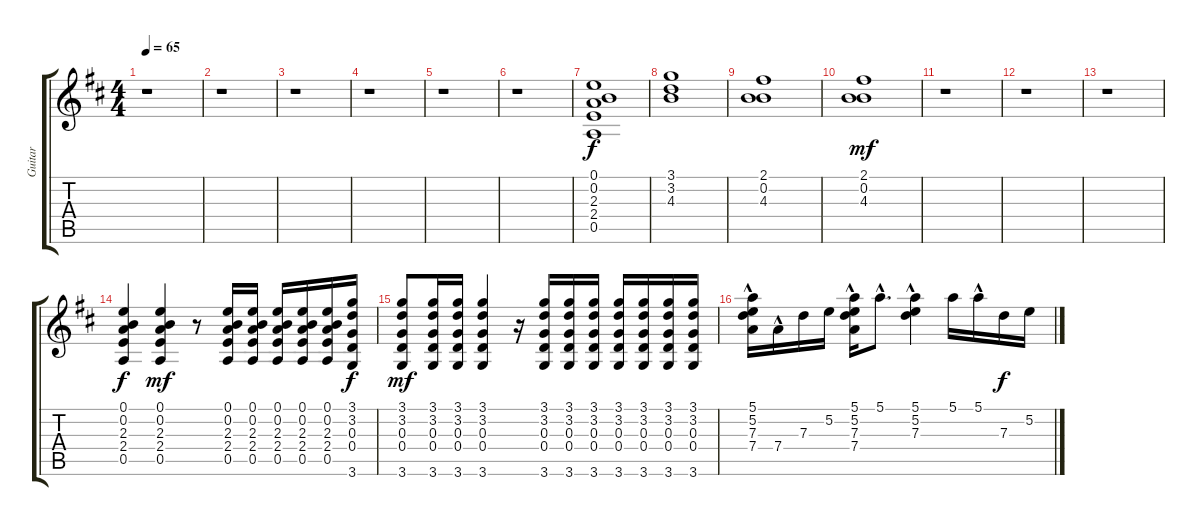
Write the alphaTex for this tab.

\track ("Guitar" "Guitar") {instrument acousticguitarsteel}
\staff {score tabs}
\tuning (E4 B3 G3 D3 A2 E2) {hide}
\ts (4 4)
\tempo 65
\clef g2
\ks bminor
r.1{dy f instrument acousticguitarsteel} |
r.1 |
r.1 |
r.1 |
r.1 |
r.1 |
(0.1 0.2 2.3 2.4 0.5).1 |
(3.1 3.2 4.3).1 |
(2.1 0.2 4.3).1 |
(2.1 0.2 4.3).1{dy mf} |
r.1 |
r.1 |
r.1 |
(0.1 0.2 2.3 2.4 0.5).4{dy f} (0.1 0.2 2.3 2.4 0.5).4{dy mf} r.8 (0.1 0.2 2.3 2.4 0.5).16 (0.1 0.2 2.3 2.4 0.5).16 (0.1 0.2 2.3 2.4 0.5).16 (0.1 0.2 2.3 2.4 0.5).16 (0.1 0.2 2.3 2.4 0.5).16 (3.1 3.2 0.3 0.4 3.6).16{dy f} |
(3.1 3.2 0.3 0.4 3.6).8{dy mf} (3.1 3.2 0.3 0.4 3.6).16 (3.1 3.2 0.3 0.4 3.6).16 (3.1 3.2 0.3 0.4 3.6).4 r.16 (3.1 3.2 0.3 0.4 3.6).16 (3.1 3.2 0.3 0.4 3.6).16 (3.1 3.2 0.3 0.4 3.6).16 (3.1 3.2 0.3 0.4 3.6).16 (3.1 3.2 0.3 0.4 3.6).16 (3.1 3.2 0.3 0.4 3.6).16 (3.1 3.2 0.3 0.4 3.6).16 |
(5.1 5.2{hac} 7.3 7.4).16 7.4{hac}.16 7.3.16 5.2.16 (5.1 5.2 7.3 7.4{hac}).16 5.1{hac}.8{d} (5.1 5.2{hac} 7.3{hac}).4 5.1.16 5.1{hac}.16 7.3.16{dy f} 5.2.16
